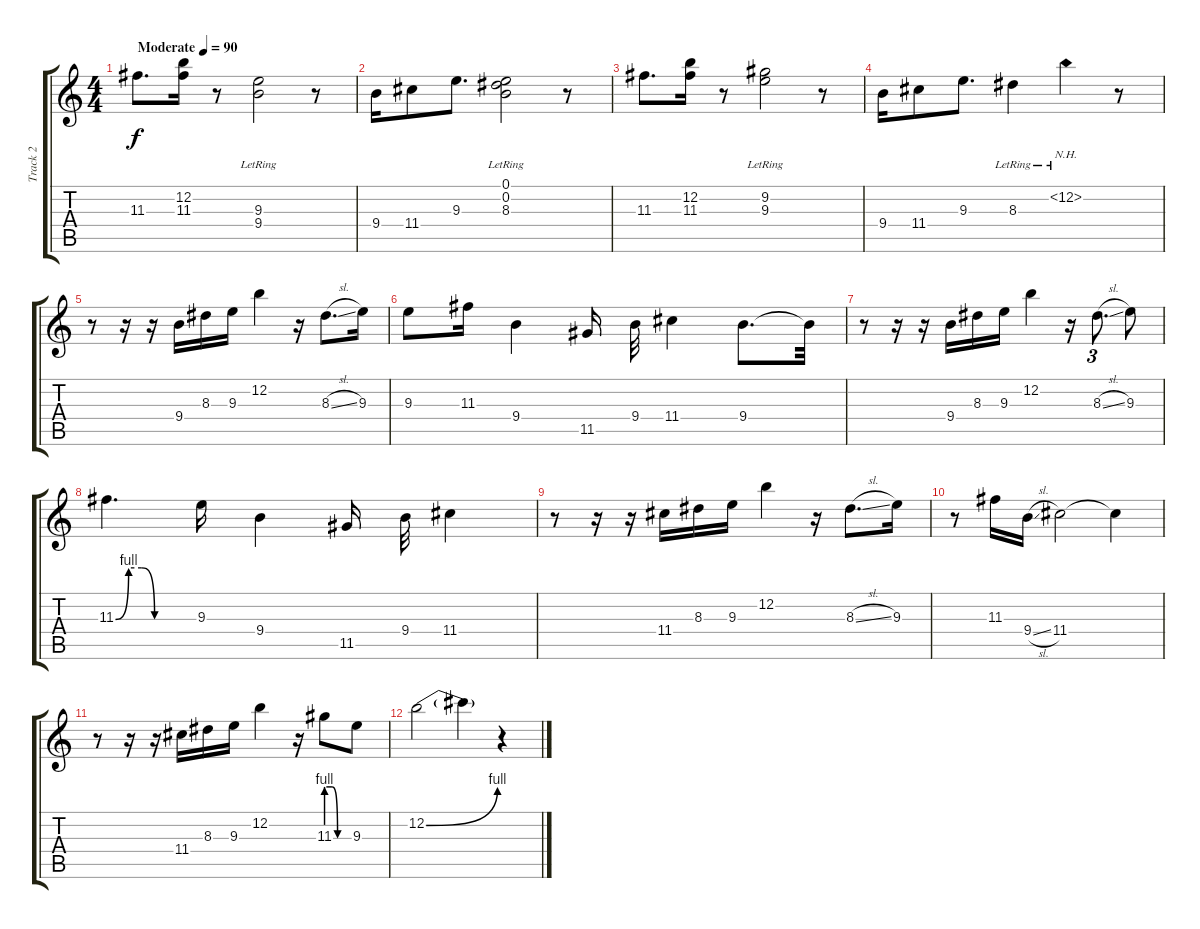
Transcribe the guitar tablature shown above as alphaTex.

\track ("Track 2" "Track 2") {instrument electricguitarclean}
\staff {score tabs}
\tuning (E4 B3 G3 D3 A2 E2) {hide}
\ts (4 4)
\tempo (90 "Moderate")
\clef g2
\ks c
11.3.8{d dy f instrument electricguitarclean} (12.2 11.3).16 r.8 (9.3{lr} 9.4{lr}).2 r.8 |
9.4.16 11.4.8 9.3.8{d} (0.1{lr} 0.2{lr} 8.3{lr}).2 r.8 |
11.3.8{d} (12.2 11.3).16 r.8 (9.2{lr} 9.3{lr}).2 r.8 |
9.4.16 11.4.8 9.3.8{d} 8.3{lr}.4 12.2{nh lr}.4 r.8 |
r.8 r.16 r.16 9.4.16 8.3.16 9.3.16 12.2.4 r.16 8.3{sl}.8{d} 9.3.16 |
9.3.8 11.3.16 9.4.4 11.5.16 9.4.32 11.4.4 9.4.8{d} 9.4{t}.32 |
r.8 r.16 r.16 9.4.16 8.3.16 9.3.16 12.2.4 r.16 8.3{sl}.8{d tu (3 2)} 9.3.8 |
11.3{be (custom 0 0 10 4 20 4 30 0 60 0)}.4{d} 9.3.16 9.4.4 11.5.16 9.4.32 11.4.4 |
r.8 r.16 r.16 11.4.16 8.3.16 9.3.16 12.2.4 r.16 8.3{sl}.8{d} 9.3.16 |
r.8 11.3.16 9.4{sl}.16 11.4.2 11.4{t}.4 |
r.8 r.16 r.16 11.4.16 8.3.16 9.3.16 12.2.4 r.16 11.3{be (custom 0 4 15 4 30 0 60 0)}.8 9.3.8 |
12.2{be (bend 0 0 60 4)}.2 12.2{t}.4 r.4
